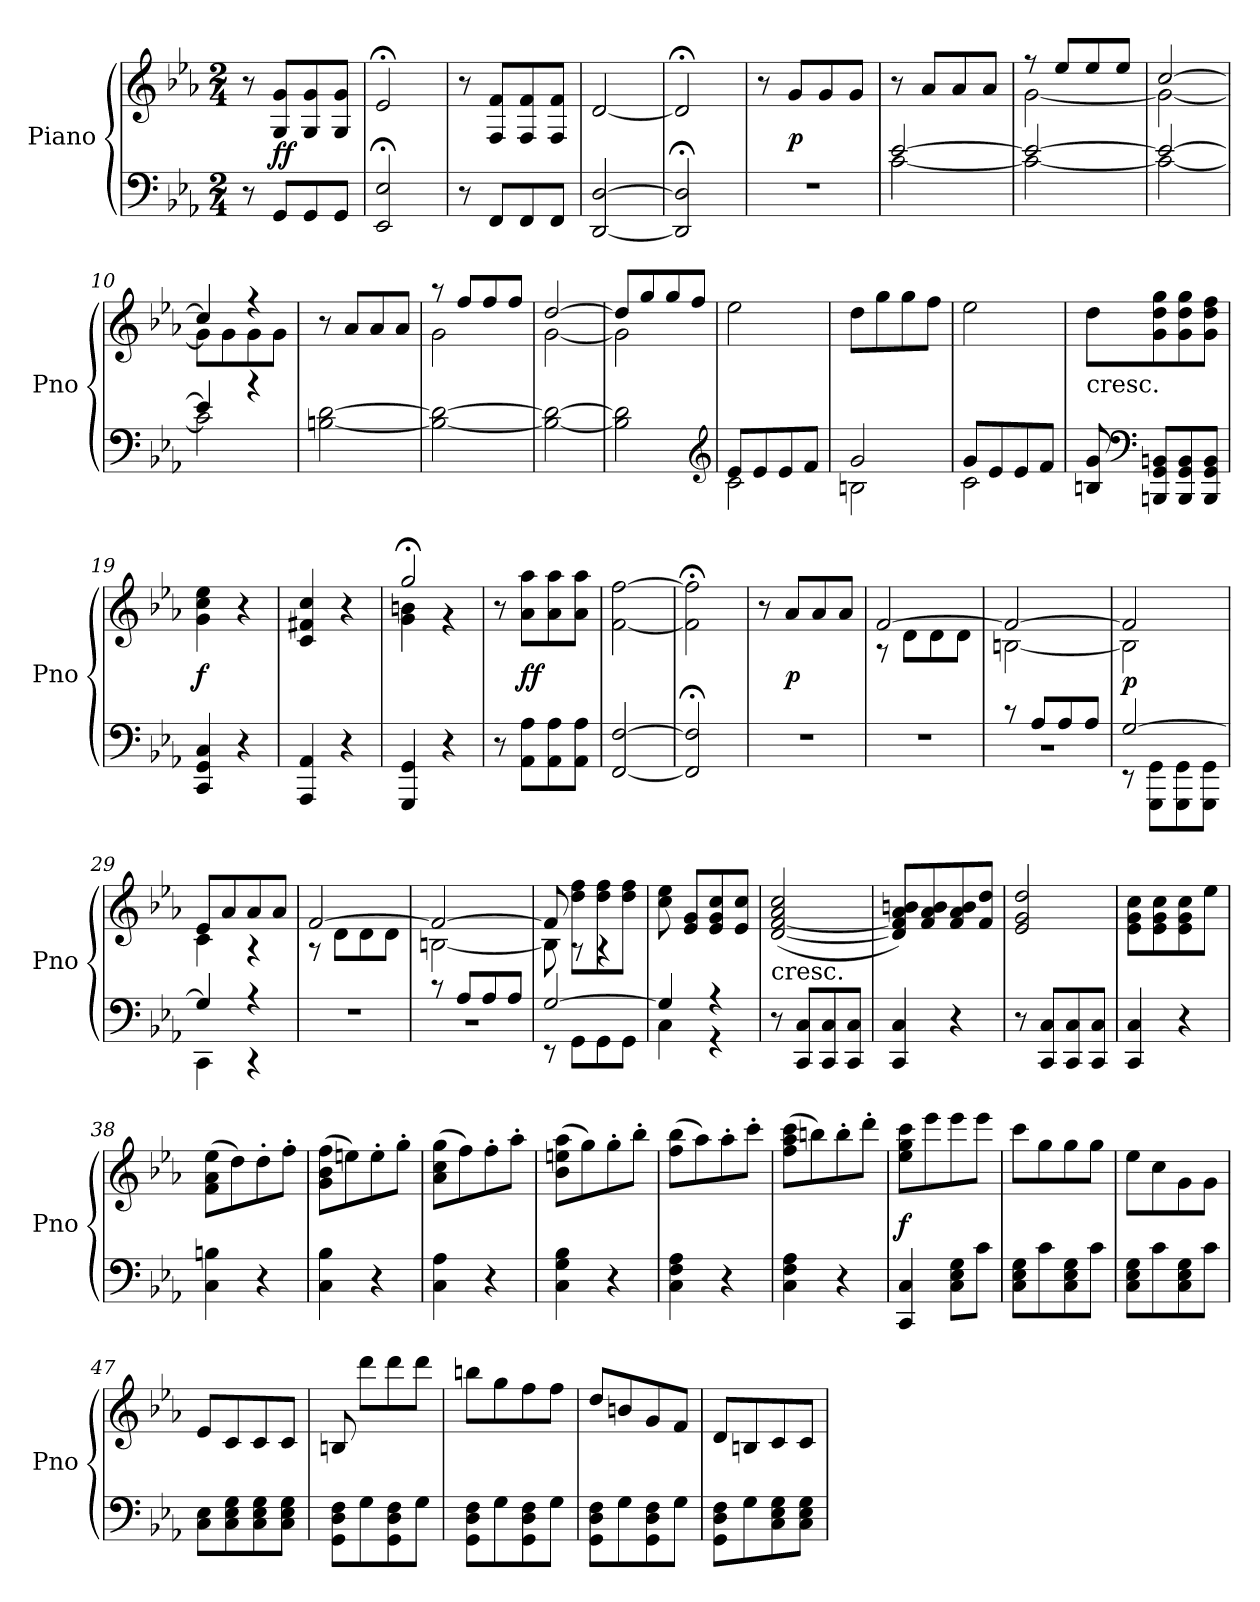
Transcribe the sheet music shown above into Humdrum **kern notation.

**kern	**kern	**dynam
*part1	*part1	*part1
*staff2	*staff1	*staff1/2
*I"Piano	*	*
*I'Pno	*	*
*clefF4	*clefG2	*
*k[b-e-a-]	*k[b-e-a-]	*
*M2/4	*M2/4	*
*MM216	*MM216	*
=1	=1	=1
8r	8r	.
8GG/L	8G/ 8g/L	ff
8GG/	8G/ 8g/	.
8GG/J	8G/ 8g/J	.
=2	=2	=2
*	*MM60	*
2EE-;</ 2E-;</	2e-;</	.
=3	=3	=3
*	*MM216	*
8r	8r	.
8FF/L	8F/ 8f/L	.
8FF/	8F/ 8f/	.
8FF/J	8F/ 8f/J	.
=4	=4	=4
*	*MM60	*
[2DD/ [2D/	[2d/	.
=5	=5	=5
2DD];</ 2D];</	2d;</]	.
=6	=6	=6
*	*MM216	*
2r	8r	.
.	8g/L	p
.	8g/	.
.	8g/J	.
=7	=7	=7
*^	*	*
[2e-/	[2c\	8r	.
.	.	8a-/L	.
.	.	8a-/	.
.	.	8a-/J	.
=8	=8	=8	=8
*	*	*^	*
2e-/_	2c\_	8r	[2g\	.
.	.	8ee-/L	.	.
.	.	8ee-/	.	.
.	.	8ee-/J	.	.
=9	=9	=9	=9	=9
2e-/_	2c\_	[2cc/	2g\_	.
=10	=10	=10	=10	=10
4e-/]	2c\]	4cc/]	8g\L]	.
.	.	.	8g\	.
4r	.	4r	8g\	.
.	.	.	8g\J	.
*v	*v	*	*	*
*	*v	*v	*
=11	=11	=11
[2Bn\ [2d\	8r	.
.	8a-/L	.
.	8a-/	.
.	8a-/J	.
=12	=12	=12
*	*^	*
2B_\ 2d_\	8r	2g\	.
.	8ff/L	.	.
.	8ff/	.	.
.	8ff/J	.	.
=13	=13	=13	=13
2B_\ 2d_\	[2dd/	[2g\	.
=14	=14	=14	=14
2B]\ 2d]\	8dd/L]	2g\]	.
.	8gg/	.	.
.	8gg/	.	.
.	8ff/J	.	.
*	*v	*v	*
*clefG2	*	*
=15	=15	=15
*^	*	*
8e-/L	2c\	2ee-\	.
8e-/	.	.	.
8e-/	.	.	.
8f/J	.	.	.
=16	=16	=16	=16
2g/	2Bn\	8dd\L	.
.	.	8gg\	.
.	.	8gg\	.
.	.	8ff\J	.
=17	=17	=17	=17
8g/L	2c\	2ee-\	.
8e-/	.	.	.
8e-/	.	.	.
8f/J	.	.	.
*v	*v	*	*
=18	=18	=18
!	!LO:TX:c:t=cresc.	!
8Bn/ 8g/	8dd\L	.
*clefF4	*	*
8BBBn/ 8GG/ 8BBn/L	8g\ 8dd\ 8gg\	.
8BBB/ 8GG/ 8BB/	8g\ 8dd\ 8gg\	.
8BBB/ 8GG/ 8BB/J	8g\ 8dd\ 8ff\J	.
=19	=19	=19
4CC/ 4GG/ 4C/	4g\ 4cc\ 4ee-\	f
4r	4r	.
=20	=20	=20
4AAA-/ 4AA-/	4c/ 4f#X/ 4cc/	.
4r	4r	.
=21	=21	=21
*	*^	*
4GGG/ 4GG/	2gg;</	4g\ 4bn\	.
4r	.	4r	.
*	*v	*v	*
=22	=22	=22
8r	8r	.
8AA-\ 8A-\L	8a-\ 8aa-\L	ff
8AA-\ 8A-\	8a-\ 8aa-\	.
8AA-\ 8A-\J	8a-\ 8aa-\J	.
=23	=23	=23
[2FF/ [2F/	[2f\ [2ff\	.
=24	=24	=24
2FF];</ 2F];</	2f];<\ 2ff];<\	.
=25	=25	=25
2r	8r	.
.	8a-/L	p
.	8a-/	.
.	8a-/J	.
=26	=26	=26
*	*^	*
2r	[2f/	8r	.
.	.	8d\L	.
.	.	8d\	.
.	.	8d\J	.
=27	=27	=27	=27
*^	*	*	*
8r	2r	2f/_	[2Bn\	.
8A-/L	.	.	.	.
8A-/	.	.	.	.
8A-/J	.	.	.	.
=28	=28	=28	=28	=28
[2G/	8r	2f/]	2B\]	p
.	8GGG\ 8GG\L	.	.	.
.	8GGG\ 8GG\	.	.	.
.	8GGG\ 8GG\J	.	.	.
=29	=29	=29	=29	=29
4G/]	4CC\	8e-/L	4c\	.
.	.	8a-/	.	.
4r	4r	8a-/	4r	.
.	.	8a-/J	.	.
*v	*v	*	*	*
=30	=30	=30	=30
2r	[2f/	8r	.
.	.	8d\L	.
.	.	8d\	.
.	.	8d\J	.
=31	=31	=31	=31
*^	*	*	*
8r	2r	2f/_	[2Bn\	.
8A-/L	.	.	.	.
8A-/	.	.	.	.
8A-/J	.	.	.	.
=32	=32	=32	=32	=32
[2G/	8r	8f/]	8B\]	.
.	8GG\L	8dd\ 8ff\L	8r	.
.	8GG\	8dd\ 8ff\	4r	.
.	8GG\J	8dd\ 8ff\J	.	.
*	*	*v	*v	*
=33	=33	=33	=33
4G/]	4C\	8cc\ 8ee-\	.
.	.	8e-/ 8g/L	.
4r	4r	8e-/ 8g/ 8cc/	.
.	.	8e-/ 8cc/J	.
*v	*v	*	*
=34	=34	=34
!	!LO:TX:c:t=cresc.	!
8r	([2d/ [2f/ 2a-/ 2cc/	.
8CC/ 8C/L	.	.
8CC/ 8C/	.	.
8CC/ 8C/J	.	.
=35	=35	=35
4CC/ 4C/	8d]/ 8f]/ 8a-/ 8bn/L)	.
.	8f/ 8a-/ 8b/	.
4r	8f/ 8a-/ 8b/	.
.	8f/ 8dd/J	.
=36	=36	=36
8r	2e-/ 2g/ 2dd/	.
8CC/ 8C/L	.	.
8CC/ 8C/	.	.
8CC/ 8C/J	.	.
=37	=37	=37
4CC/ 4C/	8e-\ 8g\ 8cc\L	.
.	8e-\ 8g\ 8cc\	.
4r	8e-\ 8g\ 8cc\	.
.	8ee-\J	.
=38	=38	=38
4C\ 4Bn\	(8f\ 8a-\ 8ee-\L	.
.	8dd\)	.
4r	8dd'\	.
.	8ff'\J	.
=39	=39	=39
4C\ 4B-\	(8g\ 8b-\ 8ff\L	.
.	8een\)	.
4r	8ee'\	.
.	8gg'\J	.
=40	=40	=40
4C\ 4A-\	(8a-\ 8cc\ 8gg\L	.
.	8ff\)	.
4r	8ff'\	.
.	8aa-'\J	.
=41	=41	=41
4C\ 4G\ 4B-\	(8b-\ 8een\ 8aa-\L	.
.	8gg\)	.
4r	8gg'\	.
.	8bb-'\J	.
=42	=42	=42
4C\ 4F\ 4A-\	(8ff\ 8bb-\L	.
.	8aa-\)	.
4r	8aa-'\	.
.	8ccc'\J	.
=43	=43	=43
4C\ 4F\ 4A-\	(8ff\ 8aa-\ 8ccc\L	.
.	8bbn\)	.
4r	8bb'\	.
.	8ddd'\J	.
=44	=44	=44
4CC/ 4C/	8ee-\ 8gg\ 8ccc\L	f
.	8eee-\	.
8C\ 8E-\ 8G\L	8eee-\	.
8c\J	8eee-\J	.
=45	=45	=45
8C\ 8E-\ 8G\L	8ccc\L	.
8c\	8gg\	.
8C\ 8E-\ 8G\	8gg\	.
8c\J	8gg\J	.
=46	=46	=46
8C\ 8E-\ 8G\L	8ee-\L	.
8c\	8cc\	.
8C\ 8E-\ 8G\	8g\	.
8c\J	8g\J	.
=47	=47	=47
8C\ 8E-\L	8e-/L	.
8C\ 8E-\ 8G\	8c/	.
8C\ 8E-\ 8G\	8c/	.
8C\ 8E-\ 8G\J	8c/J	.
=48	=48	=48
8GG\ 8D\ 8F\L	8Bn/	.
8G\	8ddd\L	.
8GG\ 8D\ 8F\	8ddd\	.
8G\J	8ddd\J	.
=49	=49	=49
8GG\ 8D\ 8F\L	8bbn\L	.
8G\	8gg\	.
8GG\ 8D\ 8F\	8ff\	.
8G\J	8ff\J	.
=50	=50	=50
8GG\ 8D\ 8F\L	8dd/L	.
8G\	8bn/	.
8GG\ 8D\ 8F\	8g/	.
8G\J	8f/J	.
=51	=51	=51
8GG\ 8D\ 8F\L	8d/L	.
8G\	8Bn/	.
8C\ 8E-\ 8G\	8c/	.
8C\ 8E-\ 8G\J	8c/J	.
=	=	=
*-	*-	*-
